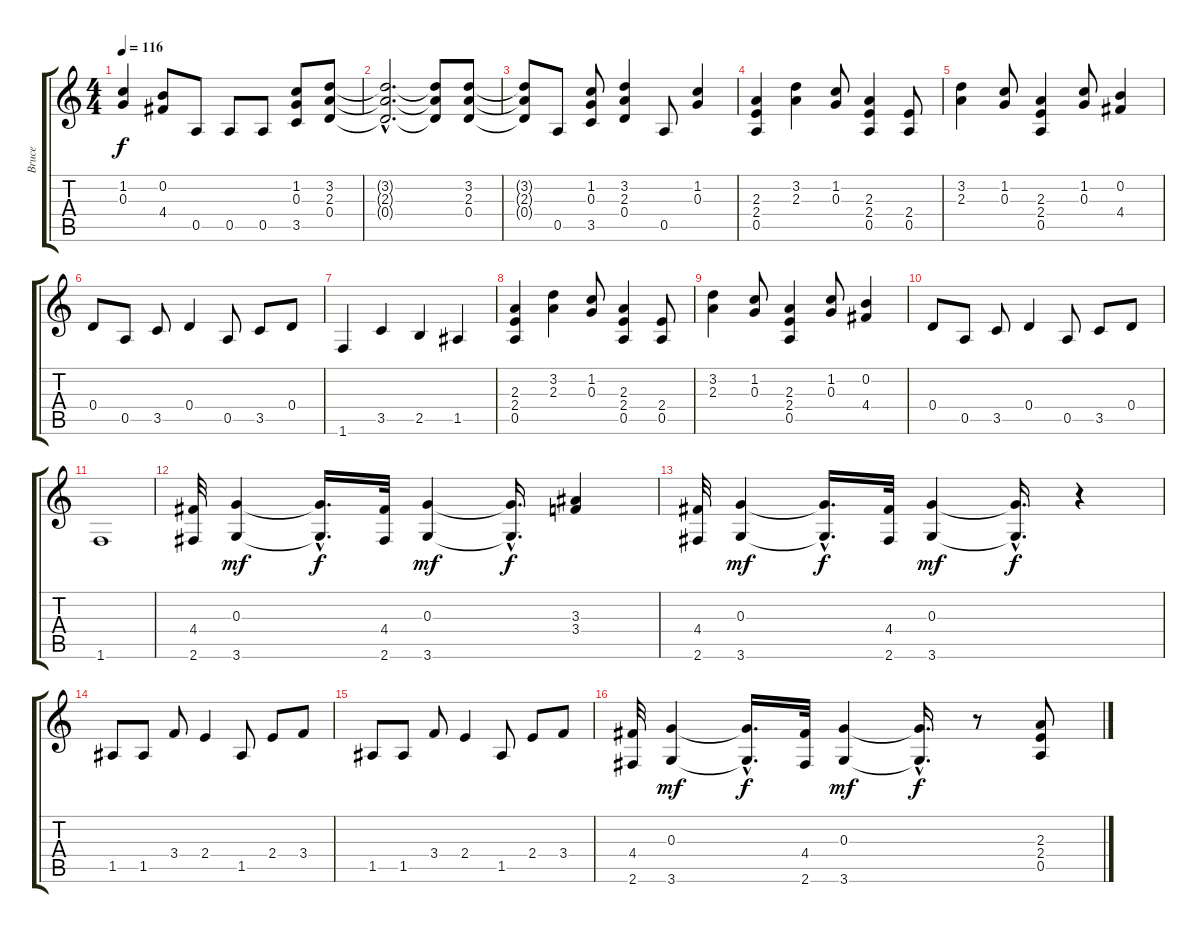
\track ("Bruce" "Bruce") {instrument overdrivenguitar}
\staff {score tabs}
\tuning (E4 B3 G3 D3 A2 E2) {hide}
\ts (4 4)
\tempo 116
\clef g2
\ks c
(1.2{t} 0.3{t}).4{dy f} (0.2 4.4).8 0.5.8 0.5.8 0.5.8 (1.2 0.3 3.5).8 (3.2 2.3 0.4).8 |
(3.2{hac t} 2.3{hac t} 0.4{hac t}).2{d} (3.2{t} 2.3{t} 0.4{t}).8 (3.2 2.3 0.4).8 |
(3.2{t} 2.3{t} 0.4{t}).8 0.5.8 (1.2 0.3 3.5).8 (3.2 2.3 0.4).4 0.5.8 (1.2 0.3).4 |
(2.3 2.4 0.5).4 (3.2 2.3).4 (1.2 0.3).8 (2.3 2.4 0.5).4 (2.4 0.5).8 |
(3.2 2.3).4 (1.2 0.3).8 (2.3 2.4 0.5).4 (1.2 0.3).8 (0.2 4.4).4 |
0.4.8 0.5.8 3.5.8 0.4.4 0.5.8 3.5.8 0.4.8 |
1.6.4 3.5.4 2.5.4 1.5.4 |
(2.3 2.4 0.5).4 (3.2 2.3).4 (1.2 0.3).8 (2.3 2.4 0.5).4 (2.4 0.5).8 |
(3.2 2.3).4 (1.2 0.3).8 (2.3 2.4 0.5).4 (1.2 0.3).8 (0.2 4.4).4 |
0.4.8 0.5.8 3.5.8 0.4.4 0.5.8 3.5.8 0.4.8 |
1.6.1 |
(4.4 2.6).32 (0.3 3.6).4{dy mf} (0.3{hac t} 3.6{hac t}).16{d dy f} (4.4 2.6).32 (0.3 3.6).4{dy mf} (0.3{hac t} 3.6{hac t}).16{d dy f} (3.3 3.4).4 |
(4.4 2.6).32 (0.3 3.6).4{dy mf} (0.3{hac t} 3.6{hac t}).16{d dy f} (4.4 2.6).32 (0.3 3.6).4{dy mf} (0.3{hac t} 3.6{hac t}).16{d dy f} r.4 |
1.5.8 1.5.8 3.4.8 2.4.4 1.5.8 2.4.8 3.4.8 |
1.5.8 1.5.8 3.4.8 2.4.4 1.5.8 2.4.8 3.4.8 |
(4.4 2.6).32 (0.3 3.6).4{dy mf} (0.3{hac t} 3.6{hac t}).16{d dy f} (4.4 2.6).32 (0.3 3.6).4{dy mf} (0.3{hac t} 3.6{hac t}).16{d dy f} r.8 (2.3 2.4 0.5).8
